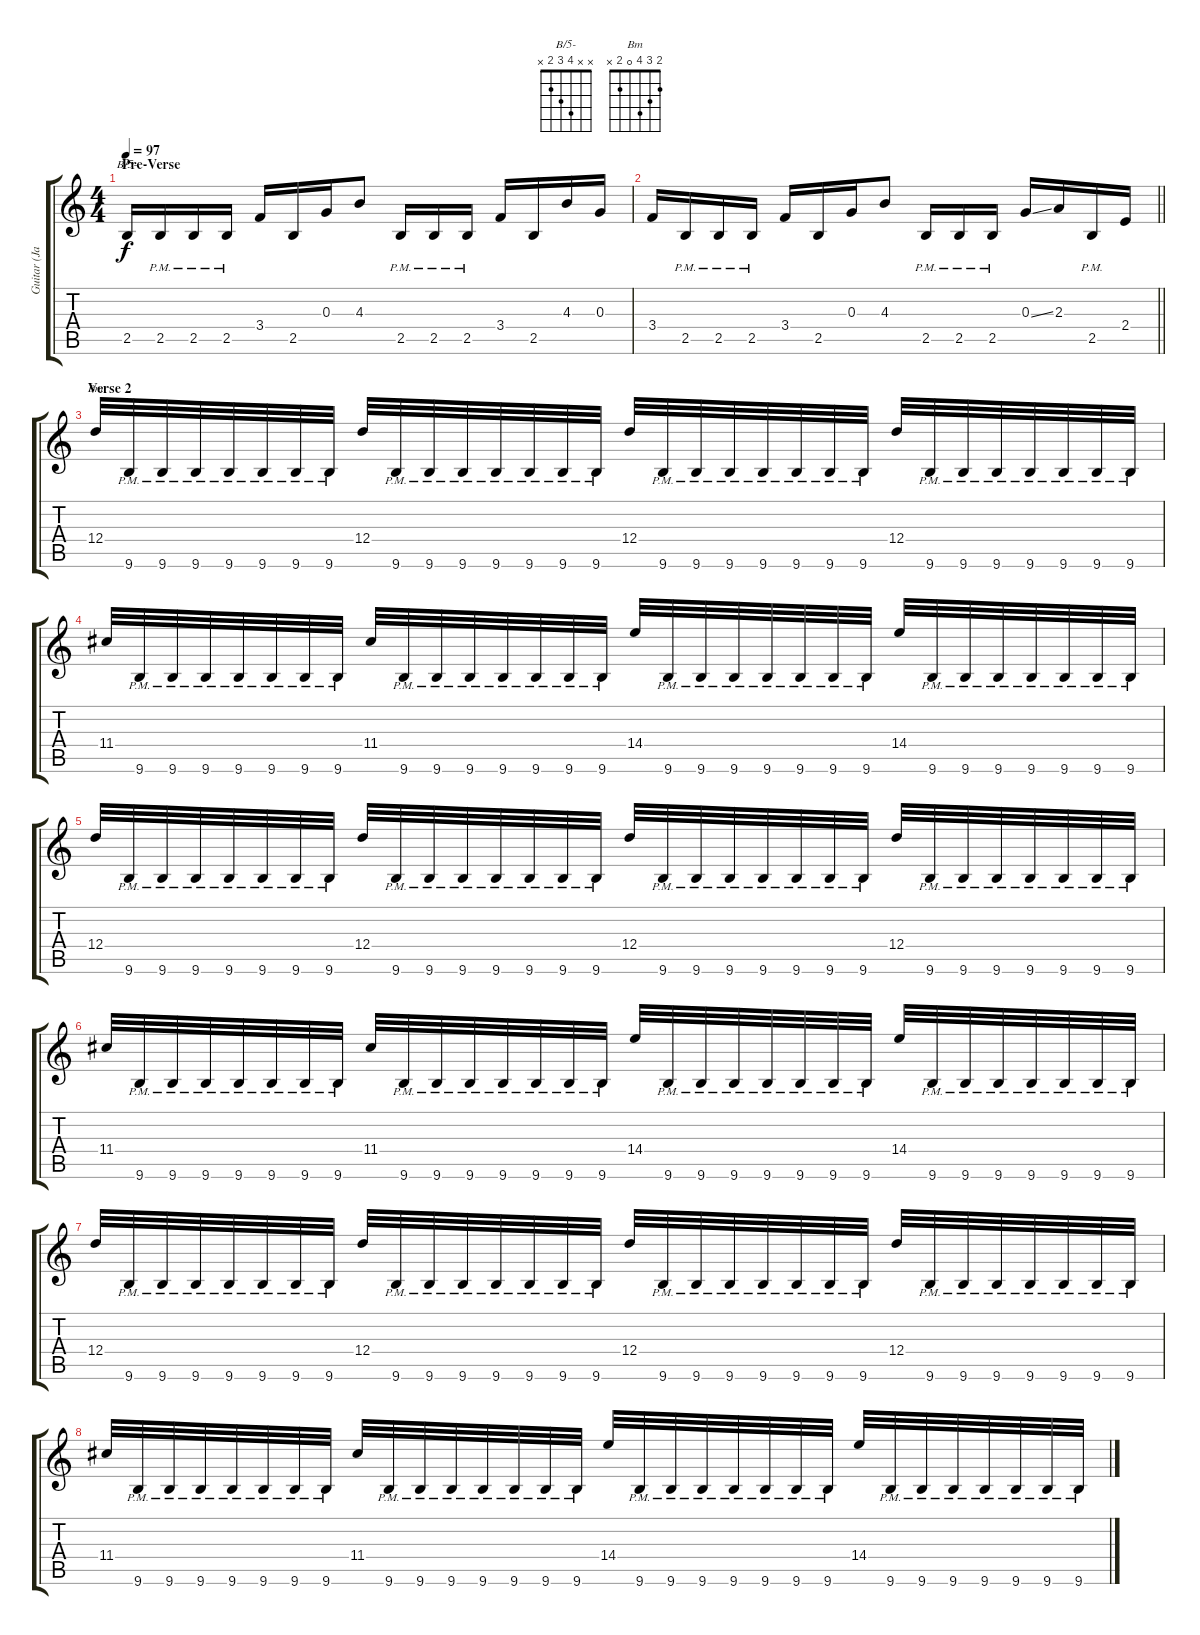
\track ("Guitar (Jasan Stepp)" "Guitar (Ja") {instrument distortionguitar}
\staff {score tabs}
\tuning (E4 B3 G3 D3 A2 D2) {hide}
\chord ("B/5-" x x 4 3 2 x)
\chord ("Bm" 2 3 4 0 2 x)
\ts (4 4)
\section ("" "Pre-Verse")
\tempo 97
\clef g2
\ks c
2.5.16{ch "B/5-" dy f} 2.5{pm}.16 2.5{pm}.16 2.5{pm}.16 3.4.16 2.5.16 0.3.16 4.3.8 2.5{pm}.16 2.5{pm}.16 2.5{pm}.16 3.4.16 2.5.16 4.3.16 0.3.16 |
\barLineRight lightlight
3.4.16 2.5{pm}.16 2.5{pm}.16 2.5{pm}.16 3.4.16 2.5.16 0.3.16 4.3.8 2.5{pm}.16 2.5{pm}.16 2.5{pm}.16 0.3{ss}.16 2.3.16 2.5{pm}.16 2.4.16 |
\section ("" "Verse 2")
12.4.32{ch "Bm"} 9.6{pm}.32 9.6{pm}.32 9.6{pm}.32 9.6{pm}.32 9.6{pm}.32 9.6{pm}.32 9.6{pm}.32 12.4.32 9.6{pm}.32 9.6{pm}.32 9.6{pm}.32 9.6{pm}.32 9.6{pm}.32 9.6{pm}.32 9.6{pm}.32 12.4.32 9.6{pm}.32 9.6{pm}.32 9.6{pm}.32 9.6{pm}.32 9.6{pm}.32 9.6{pm}.32 9.6{pm}.32 12.4.32 9.6{pm}.32 9.6{pm}.32 9.6{pm}.32 9.6{pm}.32 9.6{pm}.32 9.6{pm}.32 9.6{pm}.32 |
11.4.32 9.6{pm}.32 9.6{pm}.32 9.6{pm}.32 9.6{pm}.32 9.6{pm}.32 9.6{pm}.32 9.6{pm}.32 11.4.32 9.6{pm}.32 9.6{pm}.32 9.6{pm}.32 9.6{pm}.32 9.6{pm}.32 9.6{pm}.32 9.6{pm}.32 14.4.32 9.6{pm}.32 9.6{pm}.32 9.6{pm}.32 9.6{pm}.32 9.6{pm}.32 9.6{pm}.32 9.6{pm}.32 14.4.32 9.6{pm}.32 9.6{pm}.32 9.6{pm}.32 9.6{pm}.32 9.6{pm}.32 9.6{pm}.32 9.6{pm}.32 |
12.4.32 9.6{pm}.32 9.6{pm}.32 9.6{pm}.32 9.6{pm}.32 9.6{pm}.32 9.6{pm}.32 9.6{pm}.32 12.4.32 9.6{pm}.32 9.6{pm}.32 9.6{pm}.32 9.6{pm}.32 9.6{pm}.32 9.6{pm}.32 9.6{pm}.32 12.4.32 9.6{pm}.32 9.6{pm}.32 9.6{pm}.32 9.6{pm}.32 9.6{pm}.32 9.6{pm}.32 9.6{pm}.32 12.4.32 9.6{pm}.32 9.6{pm}.32 9.6{pm}.32 9.6{pm}.32 9.6{pm}.32 9.6{pm}.32 9.6{pm}.32 |
11.4.32 9.6{pm}.32 9.6{pm}.32 9.6{pm}.32 9.6{pm}.32 9.6{pm}.32 9.6{pm}.32 9.6{pm}.32 11.4.32 9.6{pm}.32 9.6{pm}.32 9.6{pm}.32 9.6{pm}.32 9.6{pm}.32 9.6{pm}.32 9.6{pm}.32 14.4.32 9.6{pm}.32 9.6{pm}.32 9.6{pm}.32 9.6{pm}.32 9.6{pm}.32 9.6{pm}.32 9.6{pm}.32 14.4.32 9.6{pm}.32 9.6{pm}.32 9.6{pm}.32 9.6{pm}.32 9.6{pm}.32 9.6{pm}.32 9.6{pm}.32 |
12.4.32 9.6{pm}.32 9.6{pm}.32 9.6{pm}.32 9.6{pm}.32 9.6{pm}.32 9.6{pm}.32 9.6{pm}.32 12.4.32 9.6{pm}.32 9.6{pm}.32 9.6{pm}.32 9.6{pm}.32 9.6{pm}.32 9.6{pm}.32 9.6{pm}.32 12.4.32 9.6{pm}.32 9.6{pm}.32 9.6{pm}.32 9.6{pm}.32 9.6{pm}.32 9.6{pm}.32 9.6{pm}.32 12.4.32 9.6{pm}.32 9.6{pm}.32 9.6{pm}.32 9.6{pm}.32 9.6{pm}.32 9.6{pm}.32 9.6{pm}.32 |
11.4.32 9.6{pm}.32 9.6{pm}.32 9.6{pm}.32 9.6{pm}.32 9.6{pm}.32 9.6{pm}.32 9.6{pm}.32 11.4.32 9.6{pm}.32 9.6{pm}.32 9.6{pm}.32 9.6{pm}.32 9.6{pm}.32 9.6{pm}.32 9.6{pm}.32 14.4.32 9.6{pm}.32 9.6{pm}.32 9.6{pm}.32 9.6{pm}.32 9.6{pm}.32 9.6{pm}.32 9.6{pm}.32 14.4.32 9.6{pm}.32 9.6{pm}.32 9.6{pm}.32 9.6{pm}.32 9.6{pm}.32 9.6{pm}.32 9.6{pm}.32
